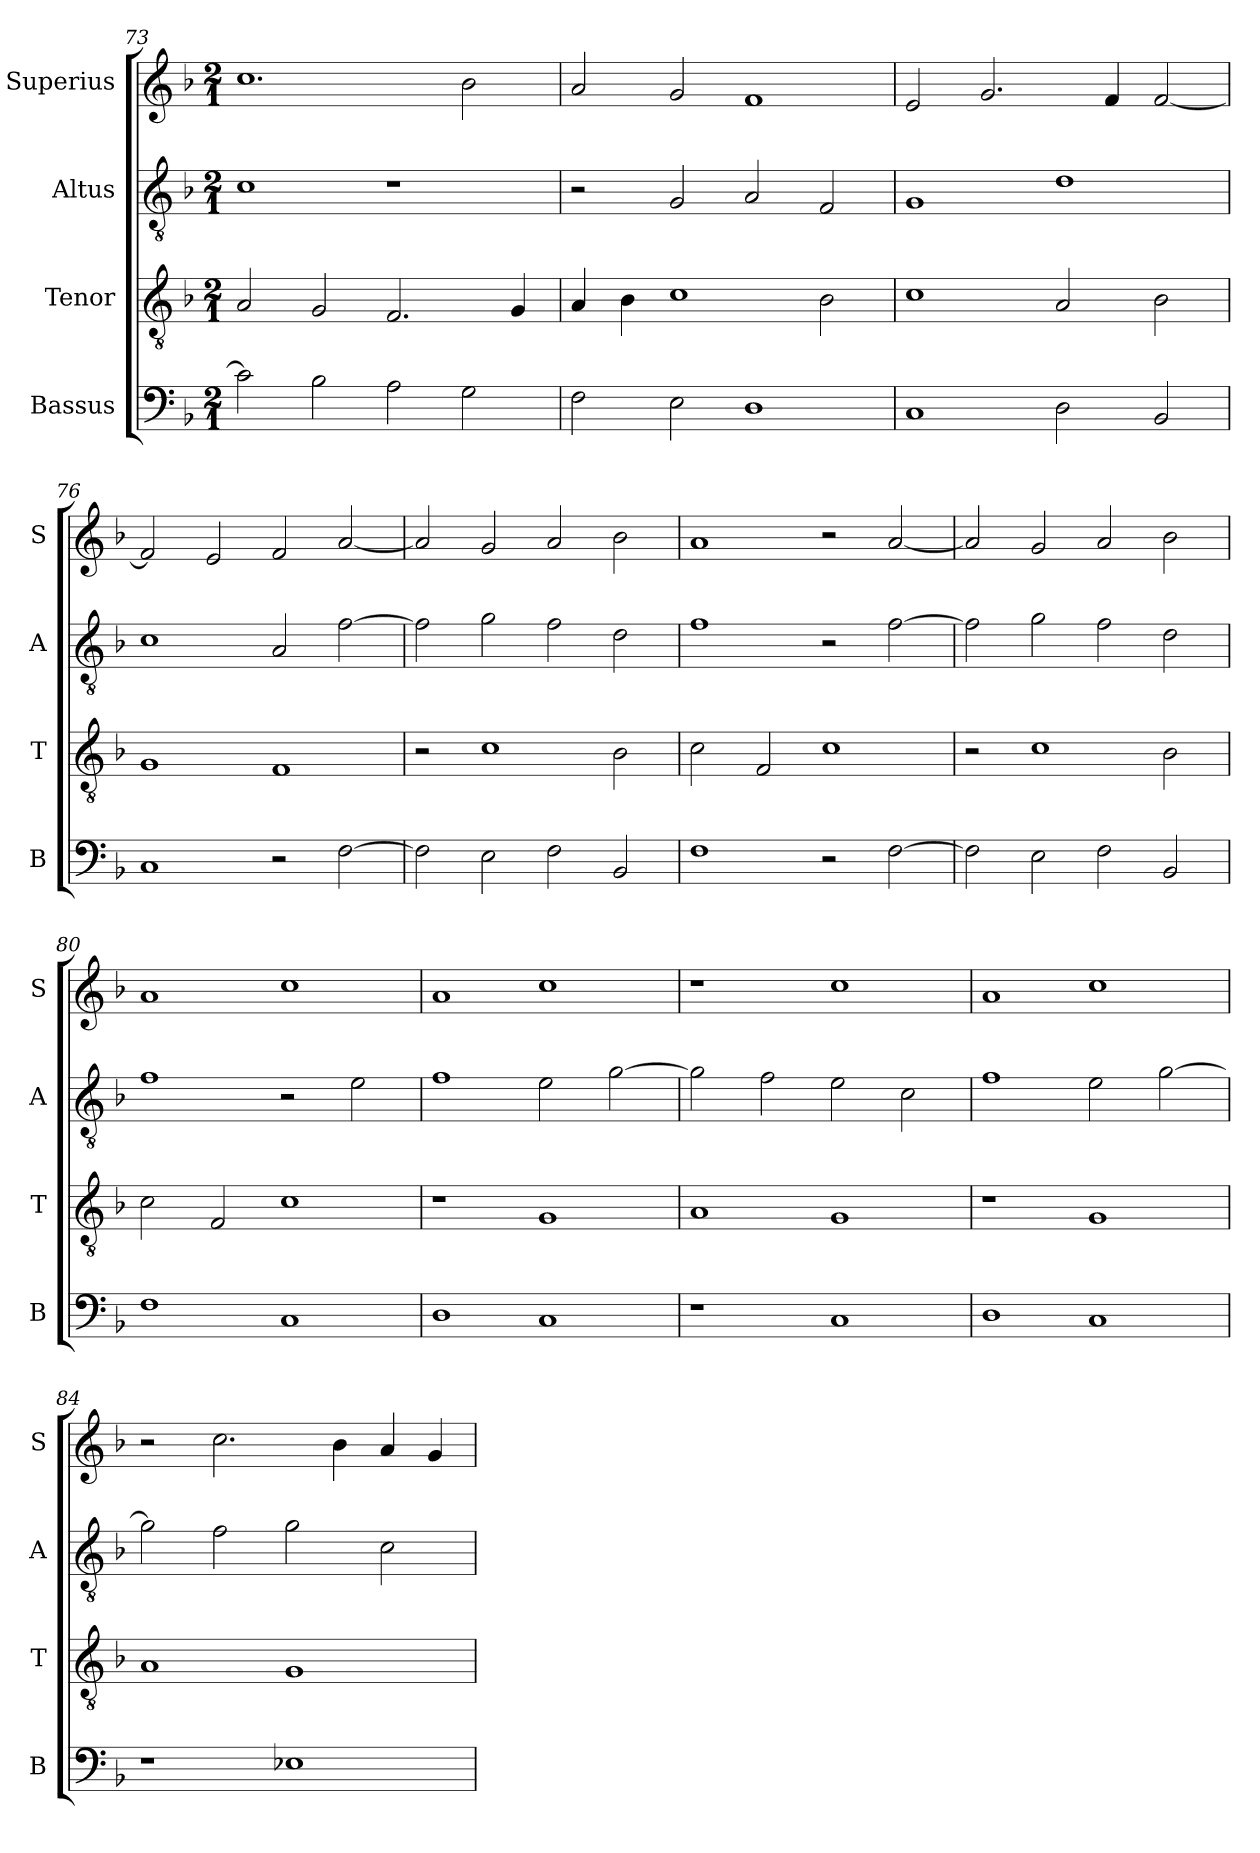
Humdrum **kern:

**kern	**kern	**kern	**kern
*part4	*part3	*part2	*part1
*staff4	*staff3	*staff2	*staff1
*I"Bassus	*I"Tenor	*I"Altus	*I"Superius
*I'B	*I'T	*I'A	*I'S
*clefF4	*clefGv2	*clefGv2	*clefG2
*k[b-]	*k[b-]	*k[b-]	*k[b-]
*F:	*F:	*F:	*F:
*M2/1	*M2/1	*M2/1	*M2/1
=73	=73	=73	=73
2c]	2A	1c	1.cc
2B-	2G	.	.
2A	2.F	1r	.
2G	.	.	2b-
.	4G	.	.
=74	=74	=74	=74
2F	4A	2r	2a
.	4B-	.	.
2E	1c	2G	2g
1D	.	2A	1f
.	2B-	2F	.
=75	=75	=75	=75
1C	1c	1G	2e
.	.	.	2.g
2D	2A	1d	.
.	.	.	4f
2BB-	2B-	.	[2f
=76	=76	=76	=76
1C	1G	1c	2f]
.	.	.	2e
2r	1F	2A	2f
[2F	.	[2f	[2a
=77	=77	=77	=77
2F]	2r	2f]	2a]
2E	1c	2g	2g
2F	.	2f	2a
2BB-	2B-	2d	2b-
=78	=78	=78	=78
1F	2c	1f	1a
.	2F	.	.
2r	1c	2r	2r
[2F	.	[2f	[2a
=79	=79	=79	=79
2F]	2r	2f]	2a]
2E	1c	2g	2g
2F	.	2f	2a
2BB-	2B-	2d	2b-
=80	=80	=80	=80
1F	2c	1f	1a
.	2F	.	.
1C	1c	2r	1cc
.	.	2e	.
=81	=81	=81	=81
1D	1r	1f	1a
1C	1G	2e	1cc
.	.	[2g	.
=82	=82	=82	=82
1r	1A	2g]	1r
.	.	2f	.
1C	1G	2e	1cc
.	.	2c	.
=83	=83	=83	=83
1D	1r	1f	1a
1C	1G	2e	1cc
.	.	[2g	.
=84	=84	=84	=84
1r	1A	2g]	2r
.	.	2f	2.cc
1E-X	1G	2g	.
.	.	.	4b-
.	.	2c	4a
.	.	.	4g
=	=	=	=
*-	*-	*-	*-
